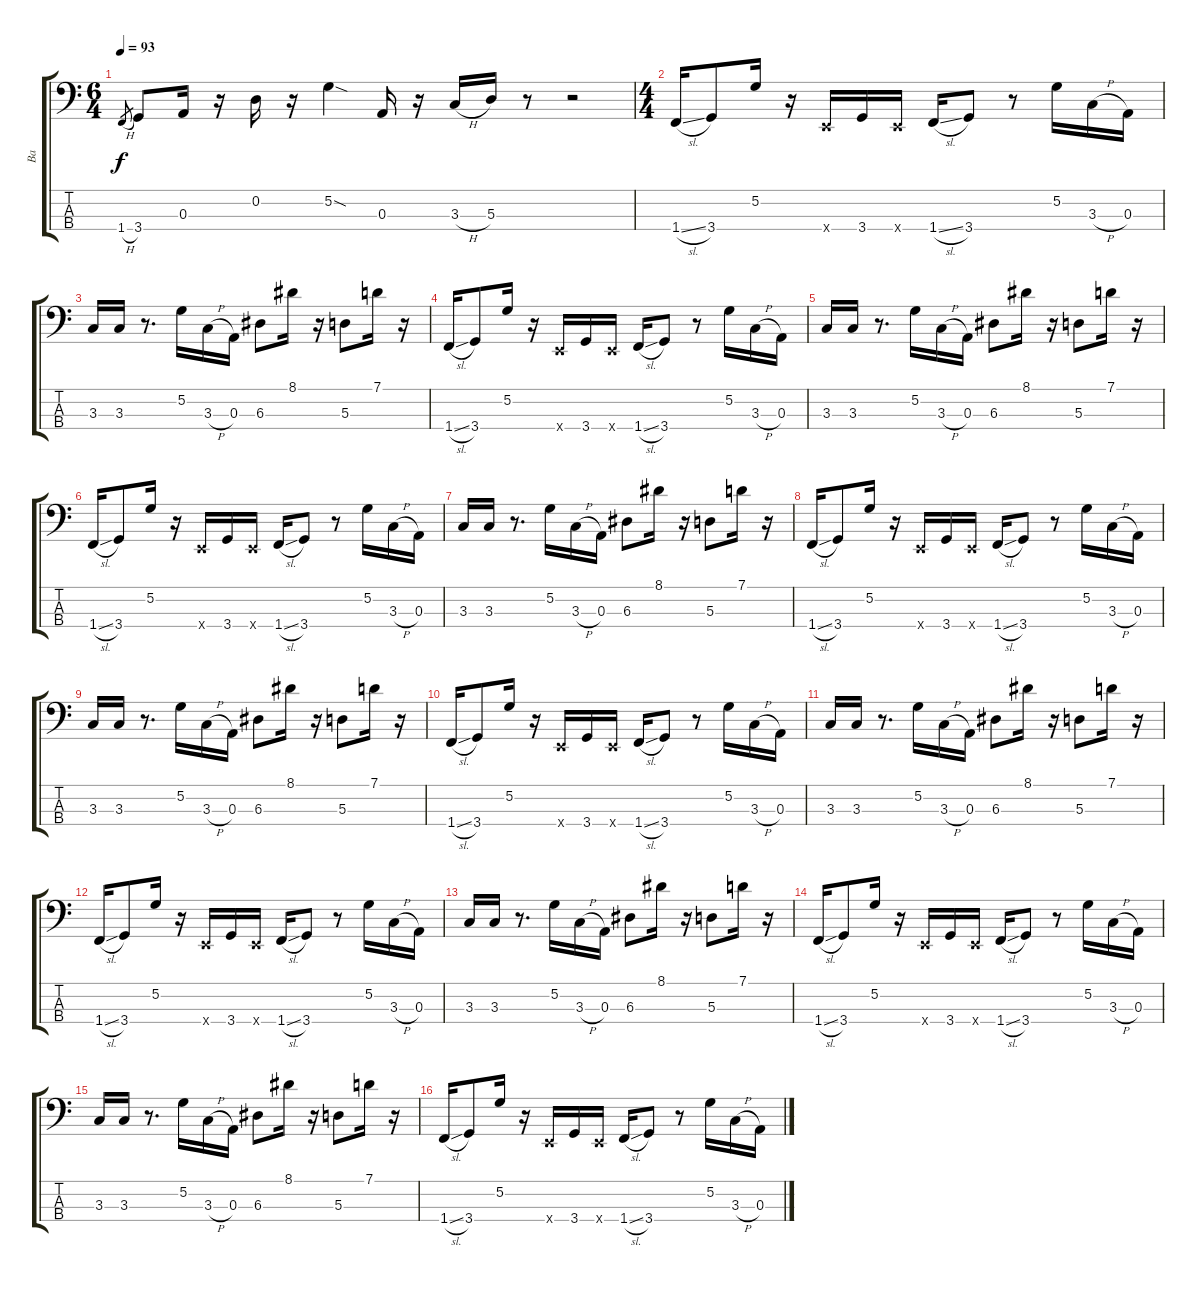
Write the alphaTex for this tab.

\track ("Ba" "Ba") {instrument electricbassfinger}
\staff {score tabs}
\tuning (G2 D2 A1 E1) {hide}
\ts (6 4)
\tempo 93
\clef f4
\ks c
1.4{h}.8{gr dy f} 3.4.8 0.3.16 r.16 0.2.16 r.16 5.2{sod}.4 0.3.16 r.16 3.3{h}.16 5.3.16 r.8 r.2 |
\ts (4 4)
1.4{sl}.16 3.4.8 5.2.16 r.16 0.4{x}.16 3.4.16 0.4{x}.16 1.4{sl}.16 3.4.8 r.8 5.2.16 3.3{h}.16 0.3.16 |
3.3.16 3.3.16 r.8{d} 5.2.16 3.3{h}.16 0.3.16 6.3.8 8.1.16 r.16 5.3.8 7.1.16 r.16 |
1.4{sl}.16 3.4.8 5.2.16 r.16 0.4{x}.16 3.4.16 0.4{x}.16 1.4{sl}.16 3.4.8 r.8 5.2.16 3.3{h}.16 0.3.16 |
3.3.16 3.3.16 r.8{d} 5.2.16 3.3{h}.16 0.3.16 6.3.8 8.1.16 r.16 5.3.8 7.1.16 r.16 |
1.4{sl}.16 3.4.8 5.2.16 r.16 0.4{x}.16 3.4.16 0.4{x}.16 1.4{sl}.16 3.4.8 r.8 5.2.16 3.3{h}.16 0.3.16 |
3.3.16 3.3.16 r.8{d} 5.2.16 3.3{h}.16 0.3.16 6.3.8 8.1.16 r.16 5.3.8 7.1.16 r.16 |
1.4{sl}.16 3.4.8 5.2.16 r.16 0.4{x}.16 3.4.16 0.4{x}.16 1.4{sl}.16 3.4.8 r.8 5.2.16 3.3{h}.16 0.3.16 |
3.3.16 3.3.16 r.8{d} 5.2.16 3.3{h}.16 0.3.16 6.3.8 8.1.16 r.16 5.3.8 7.1.16 r.16 |
1.4{sl}.16 3.4.8 5.2.16 r.16 0.4{x}.16 3.4.16 0.4{x}.16 1.4{sl}.16 3.4.8 r.8 5.2.16 3.3{h}.16 0.3.16 |
3.3.16 3.3.16 r.8{d} 5.2.16 3.3{h}.16 0.3.16 6.3.8 8.1.16 r.16 5.3.8 7.1.16 r.16 |
1.4{sl}.16 3.4.8 5.2.16 r.16 0.4{x}.16 3.4.16 0.4{x}.16 1.4{sl}.16 3.4.8 r.8 5.2.16 3.3{h}.16 0.3.16 |
3.3.16 3.3.16 r.8{d} 5.2.16 3.3{h}.16 0.3.16 6.3.8 8.1.16 r.16 5.3.8 7.1.16 r.16 |
1.4{sl}.16 3.4.8 5.2.16 r.16 0.4{x}.16 3.4.16 0.4{x}.16 1.4{sl}.16 3.4.8 r.8 5.2.16 3.3{h}.16 0.3.16 |
3.3.16 3.3.16 r.8{d} 5.2.16 3.3{h}.16 0.3.16 6.3.8 8.1.16 r.16 5.3.8 7.1.16 r.16 |
1.4{sl}.16 3.4.8 5.2.16 r.16 0.4{x}.16 3.4.16 0.4{x}.16 1.4{sl}.16 3.4.8 r.8 5.2.16 3.3{h}.16 0.3.16
